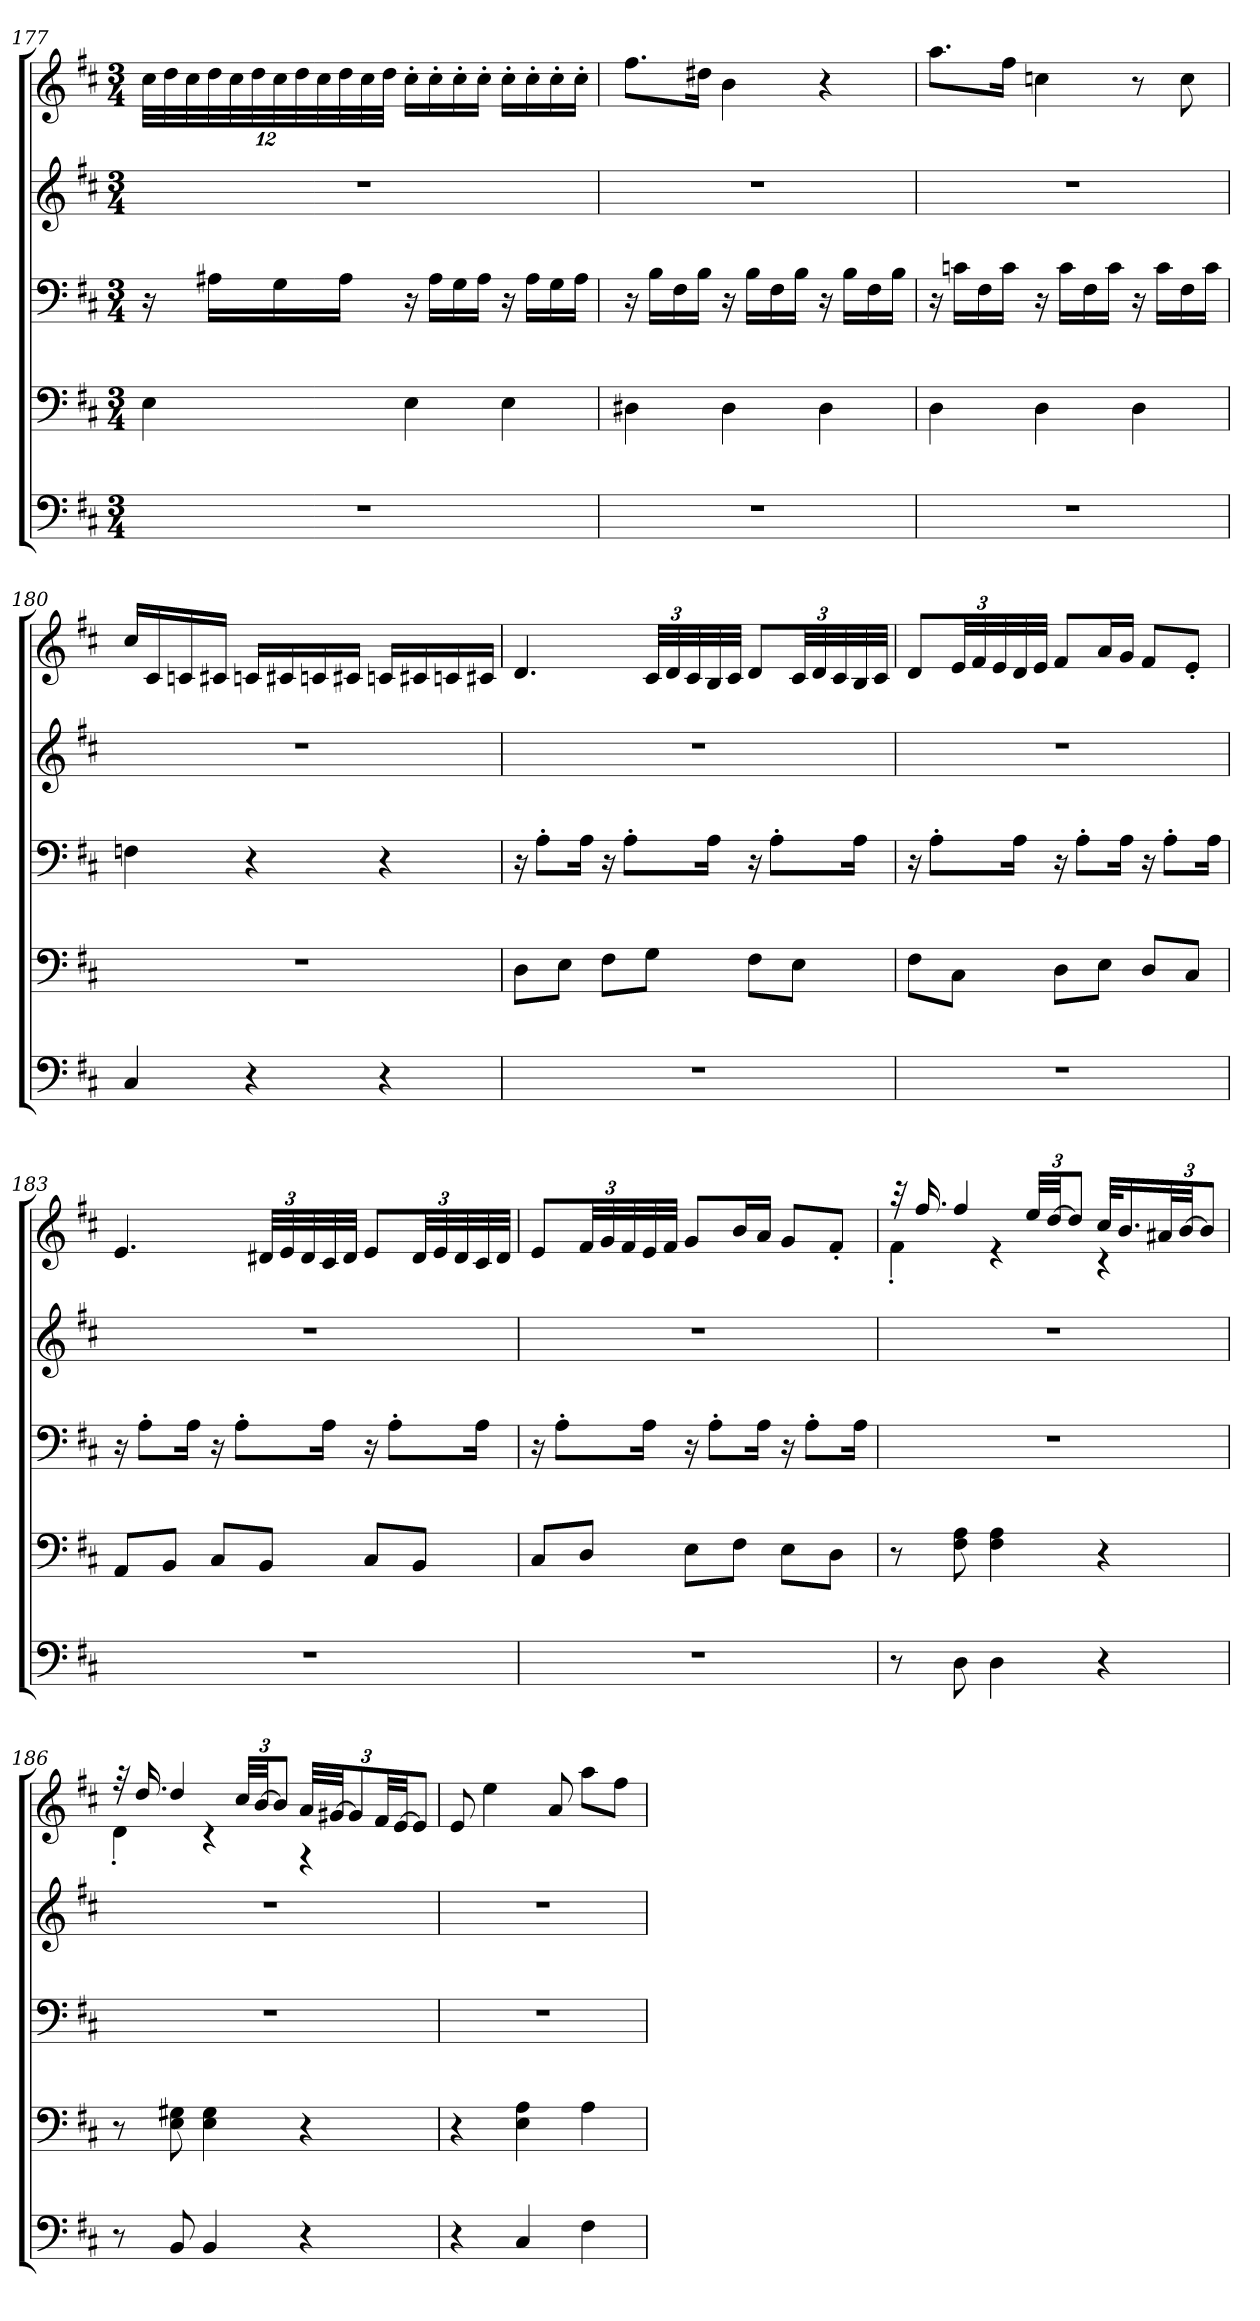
**kern	**kern	**kern	**kern	**kern
*part5	*part4	*part3	*part2	*part1
*staff5	*staff4	*staff3	*staff2	*staff1
*clefF4	*clefF4	*clefF4	*clefG2	*clefG2
*k[f#c#]	*k[f#c#]	*k[f#c#]	*k[f#c#]	*k[f#c#]
*M3/4	*M3/4	*M3/4	*M3/4	*M3/4
*MM69	*MM69	*MM69	*MM69	*MM69
*	*	*	*	*Xbrackettup
=177	=177	=177	=177	=177
2.r	4E\	16r	2.r	48cc#\LLL
.	.	.	.	48dd\
.	.	.	.	48cc#\
.	.	16A#X\LL	.	48dd\
.	.	.	.	48cc#\
.	.	.	.	48dd\
.	.	16G\	.	48cc#\
.	.	.	.	48dd\
.	.	.	.	48cc#\
.	.	16A#\JJ	.	48dd\
.	.	.	.	48cc#\
.	.	.	.	48dd\JJJ
.	4E\	16r	.	16cc#'\LL
.	.	16A#\LL	.	16cc#'\
.	.	16G\	.	16cc#'\
.	.	16A#\JJ	.	16cc#'\JJ
.	4E\	16r	.	16cc#'\LL
.	.	16A#\LL	.	16cc#'\
.	.	16G\	.	16cc#'\
.	.	16A#\JJ	.	16cc#'\JJ
!!LO:PB:g=z
=178	=178	=178	=178	=178
*	*	*	*	*MM69
2.r	4D#X\	16r	2.r	8.ff#\L
.	.	16B\LL	.	.
.	.	16F#\	.	.
.	.	16B\JJ	.	16dd#X\Jk
.	4D#\	16r	.	4b\
.	.	16B\LL	.	.
.	.	16F#\	.	.
.	.	16B\JJ	.	.
.	4D#\	16r	.	4r
.	.	16B\LL	.	.
.	.	16F#\	.	.
.	.	16B\JJ	.	.
=179	=179	=179	=179	=179
2.r	4D\	16r	2.r	8.aa\L
.	.	16cn\LL	.	.
.	.	16F#\	.	.
.	.	16c\JJ	.	16ff#\Jk
.	4D\	16r	.	4ccn\
.	.	16c\LL	.	.
.	.	16F#\	.	.
.	.	16c\JJ	.	.
.	4D\	16r	.	8r
.	.	16c\LL	.	.
.	.	16F#\	.	8cc\
.	.	16c\JJ	.	.
!!LO:LB:g=z
=180	=180	=180	=180	=180
4C#/	2.r	4Fn\	2.r	16cc#/LL
.	.	.	.	16c#/
.	.	.	.	16cn/
.	.	.	.	16c#X/JJ
4r	.	4r	.	16cn/LL
.	.	.	.	16c#X/
.	.	.	.	16cn/
.	.	.	.	16c#X/JJ
4r	.	4r	.	16cn/LL
.	.	.	.	16c#X/
.	.	.	.	16cn/
.	.	.	.	16c#X/JJ
=181	=181	=181	=181	=181
*	*	*	*	*MM69
2.r	8D\L	16r	2.r	4.d/
.	.	8A'\L	.	.
.	8E\J	.	.	.
.	.	16A\Jk	.	.
.	8F#\L	16r	.	.
.	.	8A'\L	.	.
.	8G\J	.	.	48c#/LLL
.	.	.	.	48d/
.	.	.	.	48c#/
.	.	16A\Jk	.	32B/
.	.	.	.	32c#/JJJ
.	8F#\L	16r	.	8d/L
.	.	8A'\L	.	.
.	8E\J	.	.	48c#/LL
.	.	.	.	48d/
.	.	.	.	48c#/
.	.	16A\Jk	.	32B/
.	.	.	.	32c#/JJJ
!!LO:PB:g=z
=182	=182	=182	=182	=182
2.r	8F#\L	16r	2.r	8d/L
.	.	8A'\L	.	.
.	8C#\J	.	.	48e/LL
.	.	.	.	48f#/
.	.	.	.	48e/
.	.	16A\Jk	.	32d/
.	.	.	.	32e/JJJ
.	8D\L	16r	.	8f#/L
.	.	8A'\L	.	.
.	8E\J	.	.	16a/L
.	.	16A\Jk	.	16g/JJ
.	8D/L	16r	.	8f#/L
.	.	8A'\L	.	.
.	8C#/J	.	.	8e'/J
.	.	16A\Jk	.	.
=183	=183	=183	=183	=183
*	*	*	*	*MM69
2.r	8AA/L	16r	2.r	4.e/
.	.	8A'\L	.	.
.	8BB/J	.	.	.
.	.	16A\Jk	.	.
.	8C#/L	16r	.	.
.	.	8A'\L	.	.
.	8BB/J	.	.	48d#X/LLL
.	.	.	.	48e/
.	.	.	.	48d#/
.	.	16A\Jk	.	32c#/
.	.	.	.	32d#/JJJ
.	8C#/L	16r	.	8e/L
.	.	8A'\L	.	.
.	8BB/J	.	.	48d#/LL
.	.	.	.	48e/
.	.	.	.	48d#/
.	.	16A\Jk	.	32c#/
.	.	.	.	32d#/JJJ
=184	=184	=184	=184	=184
2.r	8C#/L	16r	2.r	8e/L
.	.	8A'\L	.	.
.	8D/J	.	.	48f#/LL
.	.	.	.	48g/
.	.	.	.	48f#/
.	.	16A\Jk	.	32e/
.	.	.	.	32f#/JJJ
.	8E\L	16r	.	8g/L
.	.	8A'\L	.	.
.	8F#\J	.	.	16b/L
.	.	16A\Jk	.	16a/JJ
.	8E\L	16r	.	8g/L
.	.	8A'\L	.	.
.	8D\J	.	.	8f#'/J
.	.	16A\Jk	.	.
!!LO:LB:g=z
=185	=185	=185	=185	=185
*	*	*	*	*MM69
*	*	*	*	*^
8r	8r	2.r	2.r	32r	4f#'\
.	.	.	.	16.ff#/	.
8D\	8F#\ 8A\	.	.	4ff#/	.
4D\	4F#\ 4A\	.	.	.	4r
.	.	.	.	48ee/LLL	.
.	.	.	.	[48dd/JJ	.
.	.	.	.	12dd/J]	.
4r	4r	.	.	32cc#/KLL	4r
.	.	.	.	16.b/	.
.	.	.	.	48a#X/L	.
.	.	.	.	[48b/JJ	.
.	.	.	.	12b/J]	.
=186	=186	=186	=186	=186	=186
8r	8r	2.r	2.r	32r	4d'\
.	.	.	.	16.dd/	.
8BB/	8E\ 8G#X\	.	.	4dd/	.
4BB/	4E\ 4G#\	.	.	.	4r
.	.	.	.	48cc#/LLL	.
.	.	.	.	[48b/JJ	.
.	.	.	.	12b/J]	.
4r	4r	.	.	48a/LLL	4r
.	.	.	.	[48g#X/JJ	.
.	.	.	.	12g#/]	.
.	.	.	.	48f#/LL	.
.	.	.	.	[48e/JJ	.
.	.	.	.	12e/J]	.
*	*	*	*	*v	*v
=187	=187	=187	=187	=187
*	*	*	*	*MM67
4r	4r	2.r	2.r	8e/
.	.	.	.	4ee\
4C#/	4E\ 4A\	.	.	.
.	.	.	.	8a/
4F#\	4A\	.	.	8aa\L
.	.	.	.	8ff#\J
=	=	=	=	=
*-	*-	*-	*-	*-
